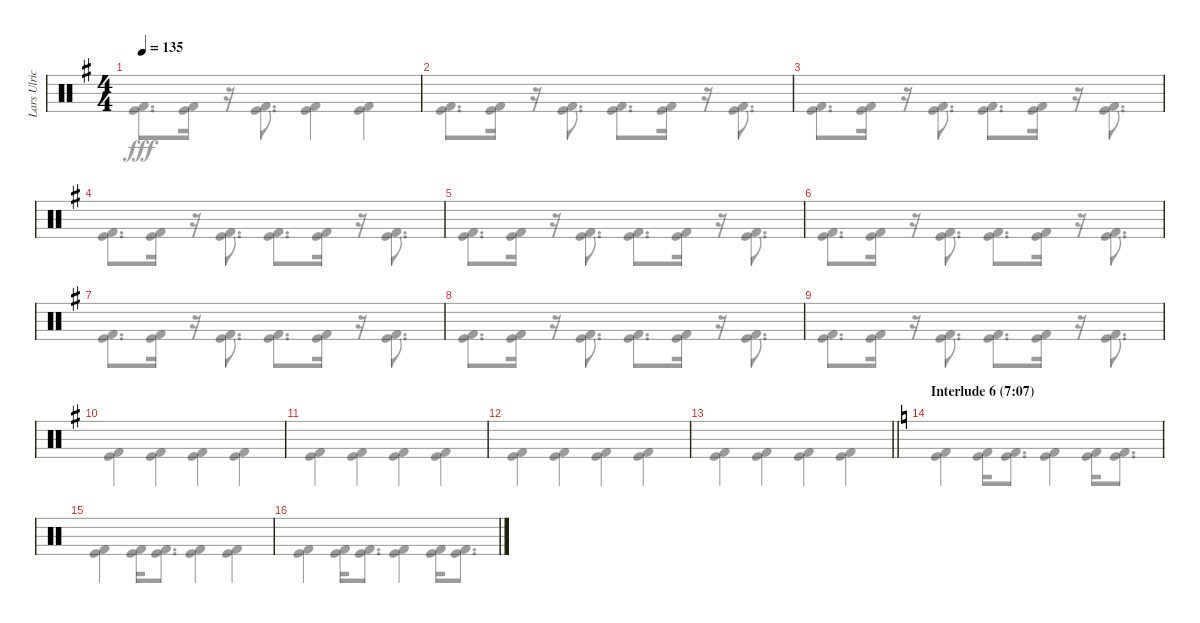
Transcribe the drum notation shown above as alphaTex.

\track ("Lars Ulrich Bass Pedal" "Lars Ulric") {instrument percussion}
\staff {score}
\articulation defaults
\voice
\ts (4 4)
\tempo 135
\clef neutral
\ks eminor
|
|
|
|
|
|
|
|
|
|
|
|
\barLineRight lightlight
|
\section ("" "Interlude 6 (7:07)")
\ks aminor
|
|
\voice
\clef neutral
\ks eminor
("Kick (hit)" "Kick (hit) 2").8{d dy fff} ("Kick (hit)" "Kick (hit) 2").16 r.16 ("Kick (hit)" "Kick (hit) 2").8{d} ("Kick (hit)" "Kick (hit) 2").4 ("Kick (hit)" "Kick (hit) 2").4 |
("Kick (hit)" "Kick (hit) 2").8{d} ("Kick (hit)" "Kick (hit) 2").16 r.16 ("Kick (hit)" "Kick (hit) 2").8{d} ("Kick (hit)" "Kick (hit) 2").8{d} ("Kick (hit)" "Kick (hit) 2").16 r.16 ("Kick (hit)" "Kick (hit) 2").8{d} |
("Kick (hit)" "Kick (hit) 2").8{d} ("Kick (hit)" "Kick (hit) 2").16 r.16 ("Kick (hit)" "Kick (hit) 2").8{d} ("Kick (hit)" "Kick (hit) 2").8{d} ("Kick (hit)" "Kick (hit) 2").16 r.16 ("Kick (hit)" "Kick (hit) 2").8{d} |
("Kick (hit)" "Kick (hit) 2").8{d} ("Kick (hit)" "Kick (hit) 2").16 r.16 ("Kick (hit)" "Kick (hit) 2").8{d} ("Kick (hit)" "Kick (hit) 2").8{d} ("Kick (hit)" "Kick (hit) 2").16 r.16 ("Kick (hit)" "Kick (hit) 2").8{d} |
("Kick (hit)" "Kick (hit) 2").8{d} ("Kick (hit)" "Kick (hit) 2").16 r.16 ("Kick (hit)" "Kick (hit) 2").8{d} ("Kick (hit)" "Kick (hit) 2").8{d} ("Kick (hit)" "Kick (hit) 2").16 r.16 ("Kick (hit)" "Kick (hit) 2").8{d} |
("Kick (hit)" "Kick (hit) 2").8{d} ("Kick (hit)" "Kick (hit) 2").16 r.16 ("Kick (hit)" "Kick (hit) 2").8{d} ("Kick (hit)" "Kick (hit) 2").8{d} ("Kick (hit)" "Kick (hit) 2").16 r.16 ("Kick (hit)" "Kick (hit) 2").8{d} |
("Kick (hit)" "Kick (hit) 2").8{d} ("Kick (hit)" "Kick (hit) 2").16 r.16 ("Kick (hit)" "Kick (hit) 2").8{d} ("Kick (hit)" "Kick (hit) 2").8{d} ("Kick (hit)" "Kick (hit) 2").16 r.16 ("Kick (hit)" "Kick (hit) 2").8{d} |
("Kick (hit)" "Kick (hit) 2").8{d} ("Kick (hit)" "Kick (hit) 2").16 r.16 ("Kick (hit)" "Kick (hit) 2").8{d} ("Kick (hit)" "Kick (hit) 2").8{d} ("Kick (hit)" "Kick (hit) 2").16 r.16 ("Kick (hit)" "Kick (hit) 2").8{d} |
("Kick (hit)" "Kick (hit) 2").8{d} ("Kick (hit)" "Kick (hit) 2").16 r.16 ("Kick (hit)" "Kick (hit) 2").8{d} ("Kick (hit)" "Kick (hit) 2").8{d} ("Kick (hit)" "Kick (hit) 2").16 r.16 ("Kick (hit)" "Kick (hit) 2").8{d} |
("Kick (hit)" "Kick (hit) 2").4 ("Kick (hit)" "Kick (hit) 2").4 ("Kick (hit)" "Kick (hit) 2").4 ("Kick (hit)" "Kick (hit) 2").4 |
("Kick (hit)" "Kick (hit) 2").4 ("Kick (hit)" "Kick (hit) 2").4 ("Kick (hit)" "Kick (hit) 2").4 ("Kick (hit)" "Kick (hit) 2").4 |
("Kick (hit)" "Kick (hit) 2").4 ("Kick (hit)" "Kick (hit) 2").4 ("Kick (hit)" "Kick (hit) 2").4 ("Kick (hit)" "Kick (hit) 2").4 |
\barLineRight lightlight
("Kick (hit)" "Kick (hit) 2").4 ("Kick (hit)" "Kick (hit) 2").4 ("Kick (hit)" "Kick (hit) 2").4 ("Kick (hit)" "Kick (hit) 2").4 |
\ks aminor
("Kick (hit)" "Kick (hit) 2").4 ("Kick (hit)" "Kick (hit) 2").16 ("Kick (hit)" "Kick (hit) 2").8{d} ("Kick (hit)" "Kick (hit) 2").4 ("Kick (hit)" "Kick (hit) 2").16 ("Kick (hit)" "Kick (hit) 2").8{d} |
("Kick (hit)" "Kick (hit) 2").4 ("Kick (hit)" "Kick (hit) 2").16 ("Kick (hit)" "Kick (hit) 2").8{d} ("Kick (hit)" "Kick (hit) 2").4 ("Kick (hit)" "Kick (hit) 2").4 |
("Kick (hit)" "Kick (hit) 2").4 ("Kick (hit)" "Kick (hit) 2").16 ("Kick (hit)" "Kick (hit) 2").8{d} ("Kick (hit)" "Kick (hit) 2").4 ("Kick (hit)" "Kick (hit) 2").16 ("Kick (hit)" "Kick (hit) 2").8{d}
